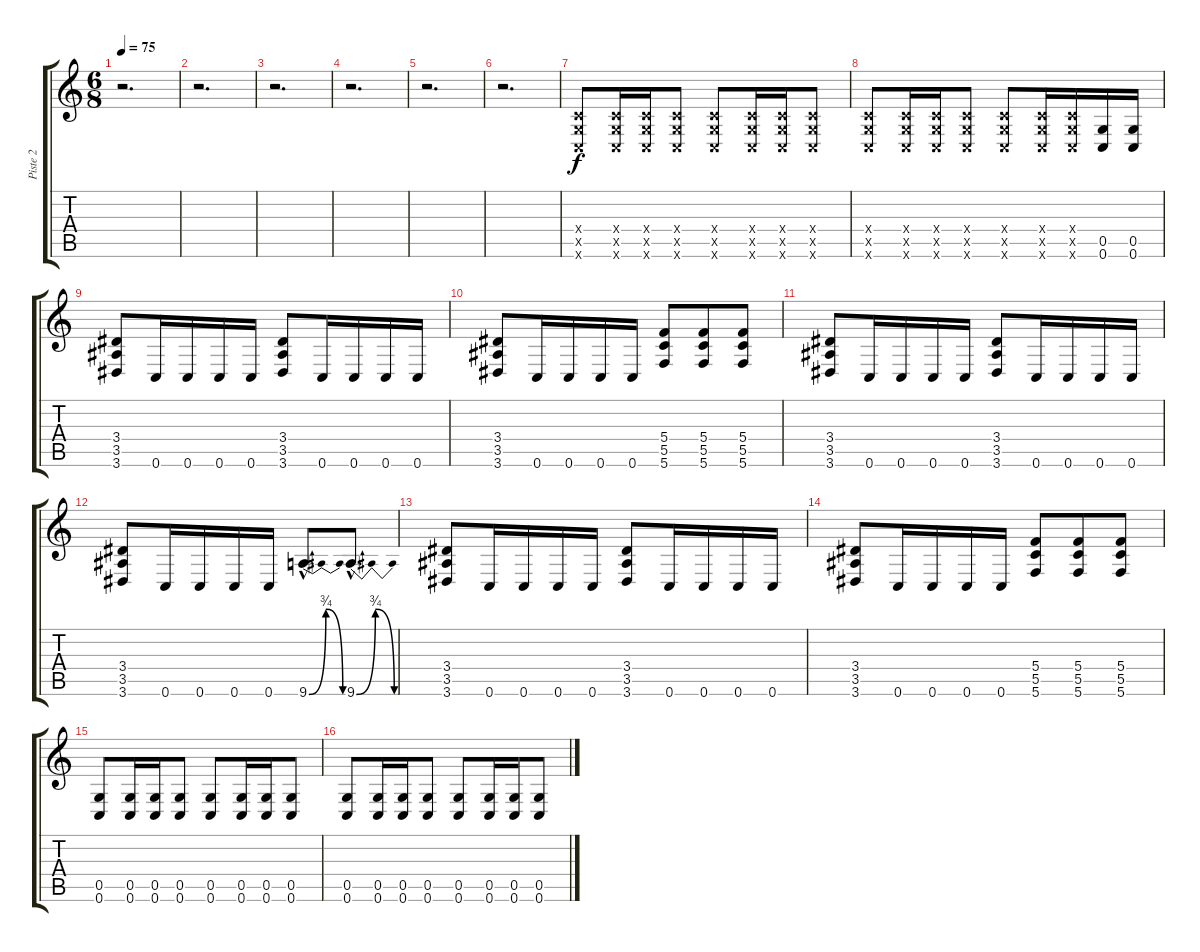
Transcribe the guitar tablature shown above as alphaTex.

\track ("Piste 2" "Piste 2") {instrument acousticguitarsteel}
\staff {score tabs}
\tuning (D4 A3 F3 C3 G2 C2) {hide}
\ts (6 8)
\tempo 75
\clef g2
\ks c
r.2{d dy f} |
r.2{d} |
r.2{d} |
r.2{d} |
r.2{d} |
r.2{d} |
(0.4{x} 0.5{x} 0.6{x}).8{volume 11} (0.4{x} 0.5{x} 0.6{x}).16 (0.4{x} 0.5{x} 0.6{x}).16 (0.4{x} 0.5{x} 0.6{x}).8 (0.4{x} 0.5{x} 0.6{x}).8 (0.4{x} 0.5{x} 0.6{x}).16 (0.4{x} 0.5{x} 0.6{x}).16 (0.4{x} 0.5{x} 0.6{x}).8 |
(0.4{x} 0.5{x} 0.6{x}).8 (0.4{x} 0.5{x} 0.6{x}).16 (0.4{x} 0.5{x} 0.6{x}).16 (0.4{x} 0.5{x} 0.6{x}).8 (0.4{x} 0.5{x} 0.6{x}).8 (0.4{x} 0.5{x} 0.6{x}).16 (0.4{x} 0.5{x} 0.6{x}).16 (0.5 0.6).16 (0.5 0.6).16 |
(3.4 3.5 3.6).8 0.6.16 0.6.16 0.6.16 0.6.16 (3.4 3.5 3.6).8 0.6.16 0.6.16 0.6.16 0.6.16 |
(3.4 3.5 3.6).8 0.6.16 0.6.16 0.6.16 0.6.16 (5.4 5.5 5.6).8 (5.4 5.5 5.6).8 (5.4 5.5 5.6).8 |
(3.4 3.5 3.6).8 0.6.16 0.6.16 0.6.16 0.6.16 (3.4 3.5 3.6).8 0.6.16 0.6.16 0.6.16 0.6.16 |
(3.4 3.5 3.6).8 0.6.16 0.6.16 0.6.16 0.6.16 9.6{be (bendrelease 0 0 5 3 15 3 60 0) hac}.8{d} 9.6{be (bendrelease 0 0 5 3 15 3 60 0) hac}.8{d} |
(3.4 3.5 3.6).8 0.6.16 0.6.16 0.6.16 0.6.16 (3.4 3.5 3.6).8 0.6.16 0.6.16 0.6.16 0.6.16 |
(3.4 3.5 3.6).8 0.6.16 0.6.16 0.6.16 0.6.16 (5.4 5.5 5.6).8 (5.4 5.5 5.6).8 (5.4 5.5 5.6).8 |
(0.5 0.6).8 (0.5 0.6).16 (0.5 0.6).16 (0.5 0.6).8 (0.5 0.6).8 (0.5 0.6).16 (0.5 0.6).16 (0.5 0.6).8 |
(0.5 0.6).8 (0.5 0.6).16 (0.5 0.6).16 (0.5 0.6).8 (0.5 0.6).8 (0.5 0.6).16 (0.5 0.6).16 (0.5 0.6).8
